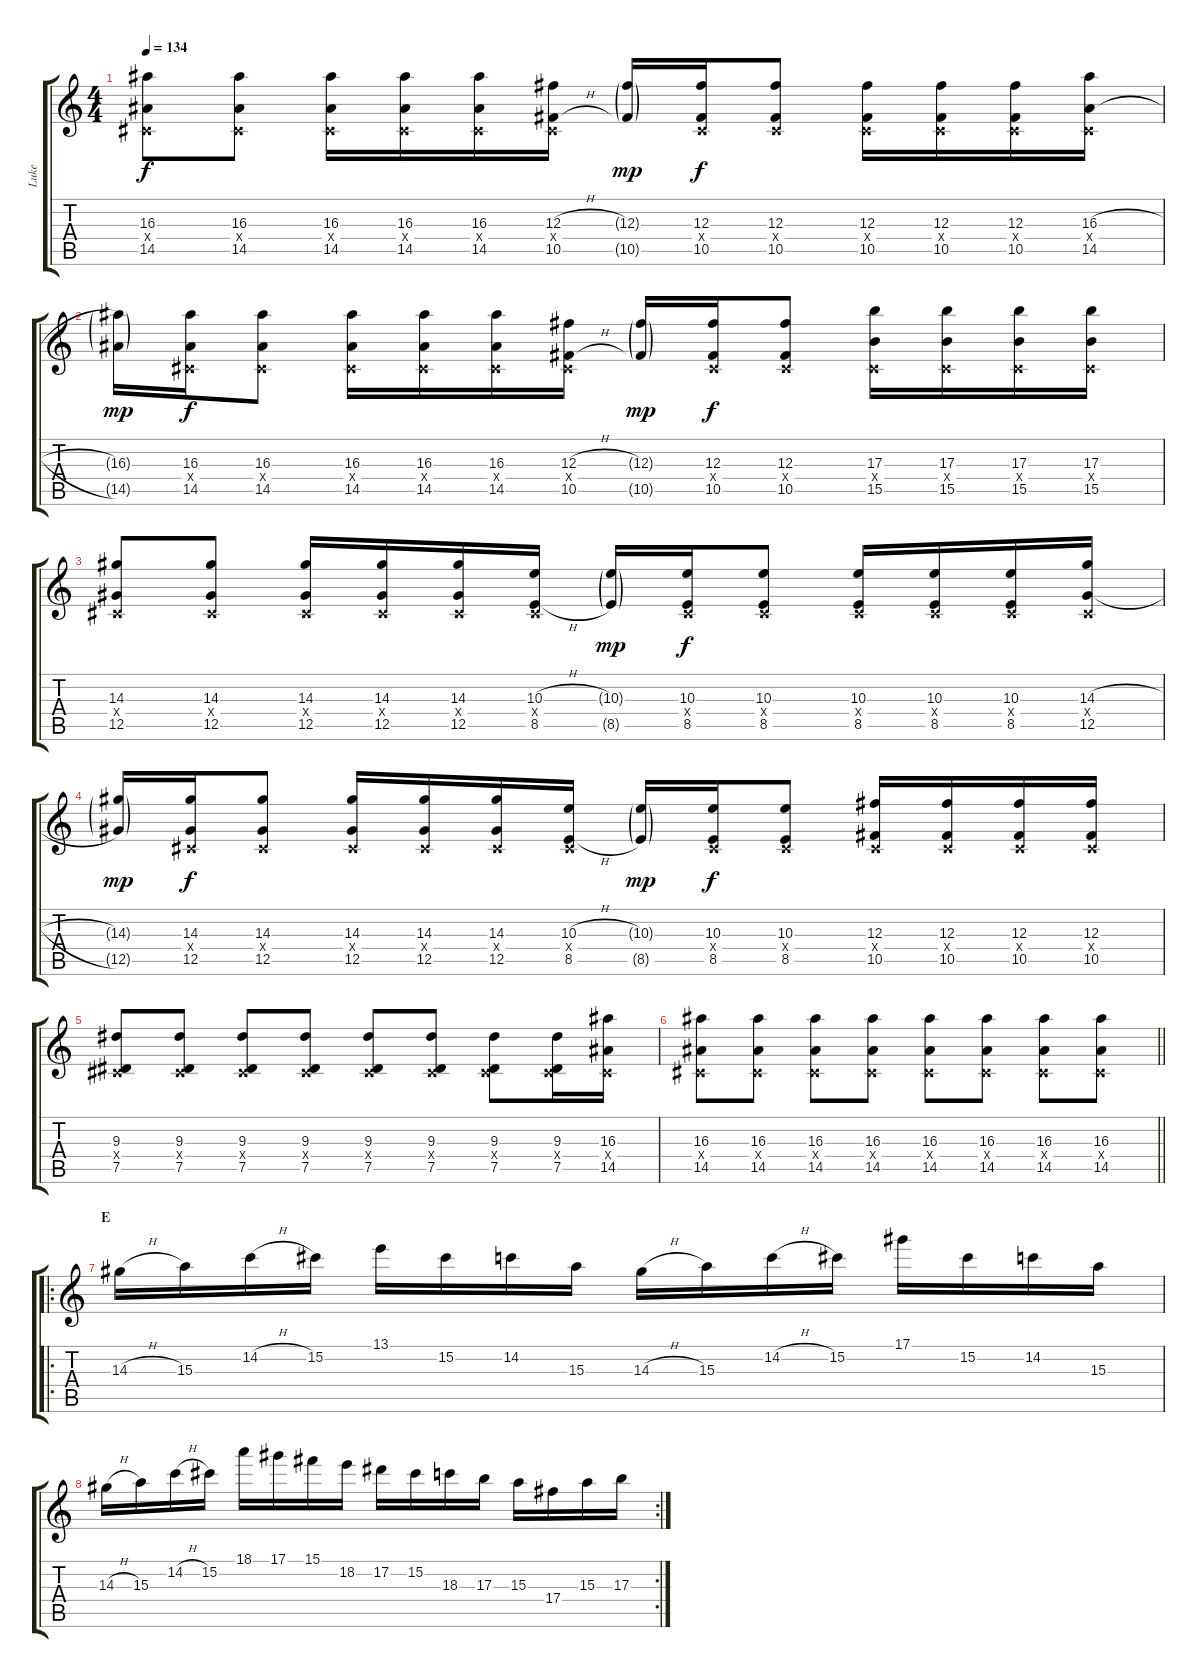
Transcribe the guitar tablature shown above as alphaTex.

\track ("Luke" "Luke") {instrument overdrivenguitar}
\staff {score tabs}
\tuning (Eb4 Bb3 Gb3 Db3 Ab2 Eb2) {hide}
\ts (4 4)
\tempo 134
\clef g2
\ks c
(16.3 0.4{x} 14.5).8{dy f} (16.3 0.4{x} 14.5).8 (16.3 0.4{x} 14.5).16 (16.3 0.4{x} 14.5).16 (16.3 0.4{x} 14.5).16 (12.3{h} 0.4{x} 10.5{h}).16 (12.3{g} 10.5{g}).16{dy mp} (12.3 0.4{x} 10.5).16{dy f} (12.3 0.4{x} 10.5).8 (12.3 0.4{x} 10.5).16 (12.3 0.4{x} 10.5).16 (12.3 0.4{x} 10.5).16 (16.3{h} 0.4{x} 14.5{h}).16 |
(16.3{g} 14.5{g}).16{dy mp} (16.3 0.4{x} 14.5).16{dy f} (16.3 0.4{x} 14.5).8 (16.3 0.4{x} 14.5).16 (16.3 0.4{x} 14.5).16 (16.3 0.4{x} 14.5).16 (12.3{h} 0.4{x} 10.5{h}).16 (12.3{g} 10.5{g}).16{dy mp} (12.3 0.4{x} 10.5).16{dy f} (12.3 0.4{x} 10.5).8 (17.3 0.4{x} 15.5).16 (17.3 0.4{x} 15.5).16 (17.3 0.4{x} 15.5).16 (17.3 0.4{x} 15.5).16 |
(14.3 0.4{x} 12.5).8 (14.3 0.4{x} 12.5).8 (14.3 0.4{x} 12.5).16 (14.3 0.4{x} 12.5).16 (14.3 0.4{x} 12.5).16 (10.3{h} 0.4{x} 8.5{h}).16 (10.3{g} 8.5{g}).16{dy mp} (10.3 0.4{x} 8.5).16{dy f} (10.3 0.4{x} 8.5).8 (10.3 0.4{x} 8.5).16 (10.3 0.4{x} 8.5).16 (10.3 0.4{x} 8.5).16 (14.3{h} 0.4{x} 12.5{h}).16 |
(14.3{g} 12.5{g}).16{dy mp} (14.3 0.4{x} 12.5).16{dy f} (14.3 0.4{x} 12.5).8 (14.3 0.4{x} 12.5).16 (14.3 0.4{x} 12.5).16 (14.3 0.4{x} 12.5).16 (10.3{h} 0.4{x} 8.5{h}).16 (10.3{g} 8.5{g}).16{dy mp} (10.3 0.4{x} 8.5).16{dy f} (10.3 0.4{x} 8.5).8 (12.3 0.4{x} 10.5).16 (12.3 0.4{x} 10.5).16 (12.3 0.4{x} 10.5).16 (12.3 0.4{x} 10.5).16 |
(9.3 0.4{x} 7.5).8 (9.3 0.4{x} 7.5).8 (9.3 0.4{x} 7.5).8 (9.3 0.4{x} 7.5).8 (9.3 0.4{x} 7.5).8 (9.3 0.4{x} 7.5).8 (9.3 0.4{x} 7.5).8 (9.3 0.4{x} 7.5).16 (16.3 0.4{x} 14.5).16 |
\barLineRight lightlight
(16.3 0.4{x} 14.5).8 (16.3 0.4{x} 14.5).8 (16.3 0.4{x} 14.5).8 (16.3 0.4{x} 14.5).8 (16.3 0.4{x} 14.5).8 (16.3 0.4{x} 14.5).8 (16.3 0.4{x} 14.5).8 (16.3 0.4{x} 14.5).8 |
\ro
\section ("" "E")
14.3{h}.16 15.3.16 14.2{h}.16 15.2.16 13.1.16 15.2.16 14.2.16 15.3.16 14.3{h}.16 15.3.16 14.2{h}.16 15.2.16 17.1.16 15.2.16 14.2.16 15.3.16 |
\rc 2
14.3{h}.16 15.3.16 14.2{h}.16 15.2.16 18.1.16 17.1.16 15.1.16 18.2.16 17.2.16 15.2.16 18.3.16 17.3.16 15.3.16 17.4.16 15.3.16 17.3.16
